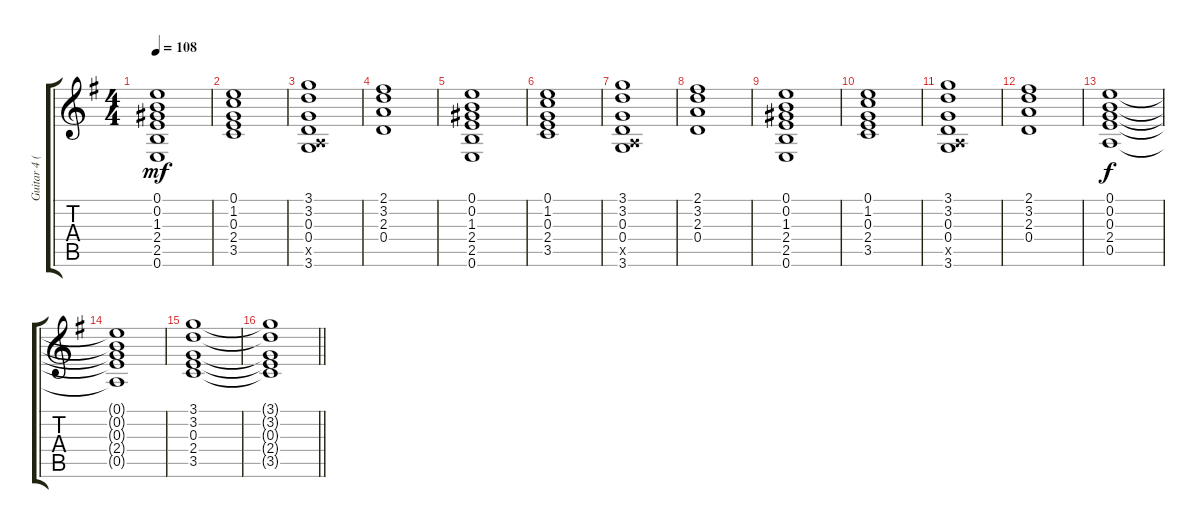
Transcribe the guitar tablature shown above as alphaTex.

\track ("Guitar 4 (Clean)" "Guitar 4 (") {instrument electricguitarclean}
\staff {score tabs}
\tuning (E4 B3 G3 D3 A2 E2) {hide}
\ts (4 4)
\tempo 108
\clef g2
\ks g
(0.1 0.2 1.3 2.4 2.5 0.6).1{dy mf} |
(0.1 1.2 0.3 2.4 3.5).1 |
(3.1 3.2 0.3 0.4 0.5{x} 3.6).1 |
(2.1 3.2 2.3 0.4).1 |
(0.1 0.2 1.3 2.4 2.5 0.6).1 |
(0.1 1.2 0.3 2.4 3.5).1 |
(3.1 3.2 0.3 0.4 0.5{x} 3.6).1 |
(2.1 3.2 2.3 0.4).1 |
(0.1 0.2 1.3 2.4 2.5 0.6).1 |
(0.1 1.2 0.3 2.4 3.5).1 |
(3.1 3.2 0.3 0.4 0.5{x} 3.6).1 |
(2.1 3.2 2.3 0.4).1 |
(0.1 0.2 0.3 2.4 0.5).1{dy f} |
(0.1{t} 0.2{t} 0.3{t} 2.4{t} 0.5{t}).1 |
(3.1 3.2 0.3 2.4 3.5).1 |
\barLineRight lightlight
(3.1{t} 3.2{t} 0.3{t} 2.4{t} 3.5{t}).1
